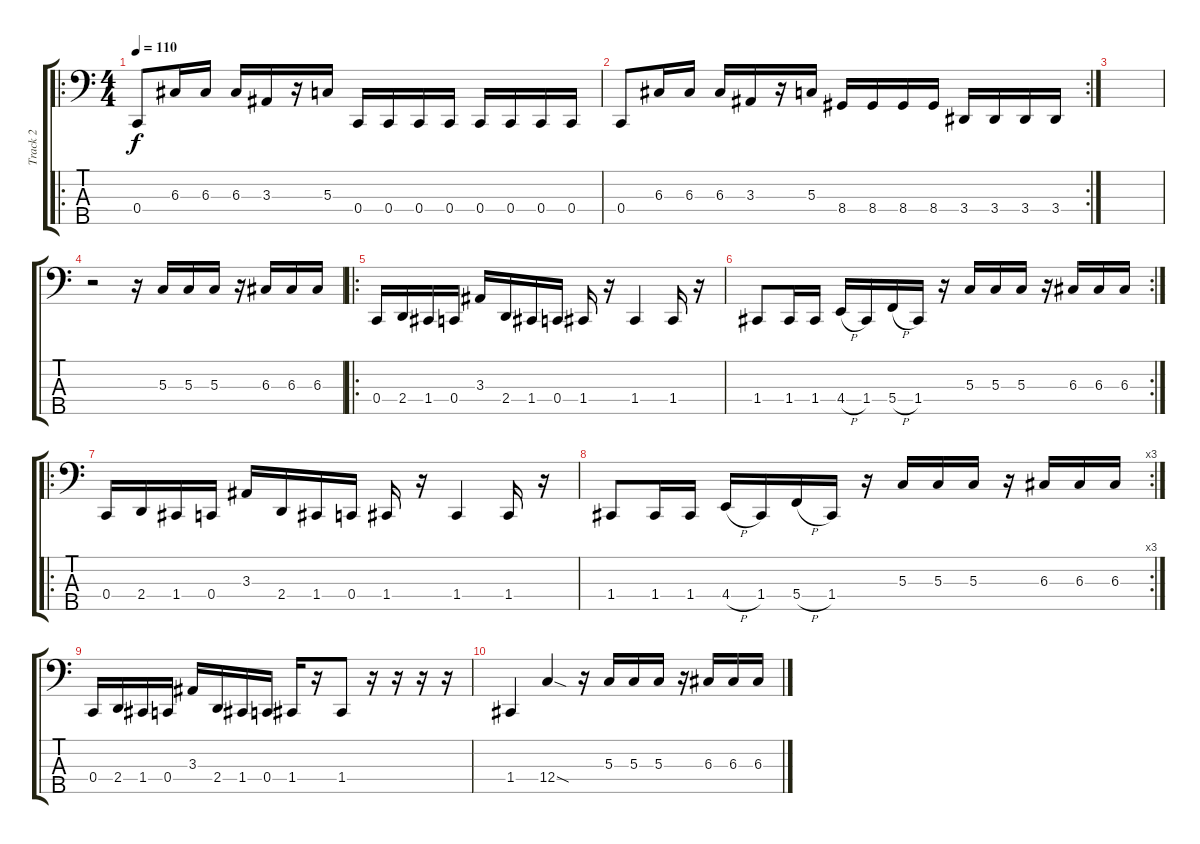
\track ("Track 2" "Track 2") {instrument electricbasspick}
\staff {score tabs}
\tuning (F2 C2 G1 C1 G0) {hide}
\ro
\ts (4 4)
\tempo 110
\clef f4
\ks c
0.4.8{dy f} 6.3.16 6.3.16 6.3.16 3.3.16 r.16 5.3.16 0.4.16 0.4.16 0.4.16 0.4.16 0.4.16 0.4.16 0.4.16 0.4.16 |
\rc 2
0.4.8 6.3.16 6.3.16 6.3.16 3.3.16 r.16 5.3.16 8.4.16 8.4.16 8.4.16 8.4.16 3.4.16 3.4.16 3.4.16 3.4.16 |
|
r.2 r.16 5.3.16 5.3.16 5.3.16 r.16 6.3.16 6.3.16 6.3.16 |
\ro
0.4.16 2.4.16 1.4.16 0.4.16 3.3.16 2.4.16 1.4.16 0.4.16 1.4.16 r.16 1.4.4 1.4.16 r.16 |
\rc 2
1.4.8 1.4.16 1.4.16 4.4{h}.16 1.4.16 5.4{h}.16 1.4.16 r.16 5.3.16 5.3.16 5.3.16 r.16 6.3.16 6.3.16 6.3.16 |
\ro
0.4.16 2.4.16 1.4.16 0.4.16 3.3.16 2.4.16 1.4.16 0.4.16 1.4.16 r.16 1.4.4 1.4.16 r.16 |
\rc 3
1.4.8 1.4.16 1.4.16 4.4{h}.16 1.4.16 5.4{h}.16 1.4.16 r.16 5.3.16 5.3.16 5.3.16 r.16 6.3.16 6.3.16 6.3.16 |
0.4.16 2.4.16 1.4.16 0.4.16 3.3.16 2.4.16 1.4.16 0.4.16 1.4.16 r.16 1.4.8 r.16 r.16 r.16 r.16 |
1.4.4 12.4{sod}.4 r.16 5.3.16 5.3.16 5.3.16 r.16 6.3.16 6.3.16 6.3.16
